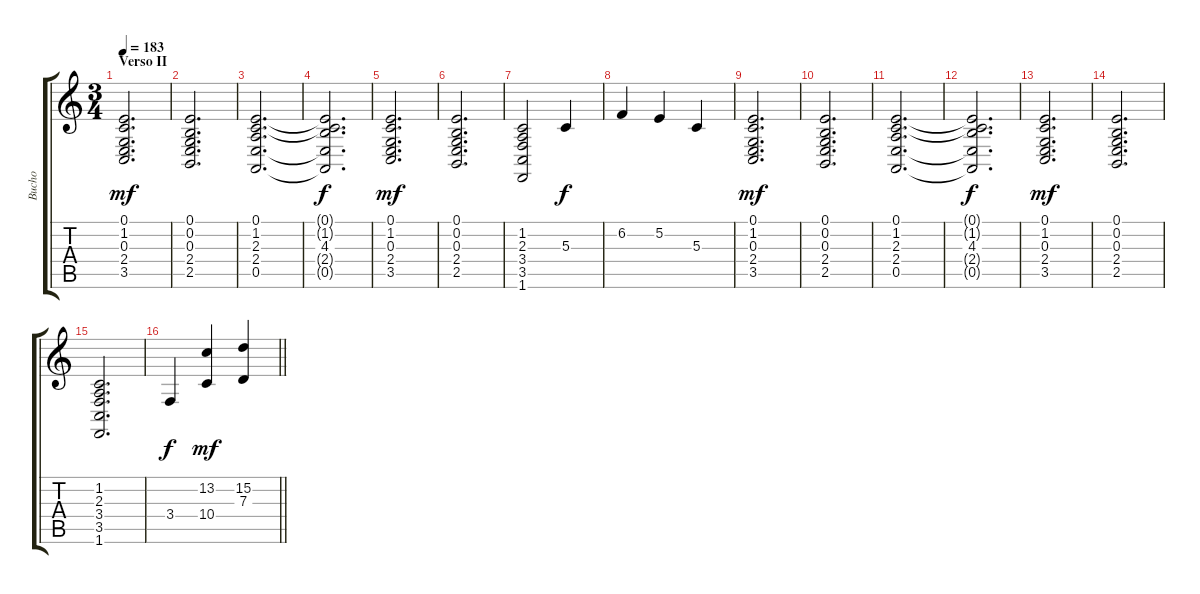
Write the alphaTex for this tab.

\track ("Bucho" "Bucho") {instrument acousticgrandpiano}
\staff {score tabs}
\tuning (E4 B3 G3 D3 A2 E2) {hide}
\ts (3 4)
\section ("" "Verso II")
\tempo 183
\clef g2
\ks c
(0.1 1.2 0.3 2.4 3.5).2{d dy mf} |
(0.1 0.2 0.3 2.4 2.5).2{d} |
(0.1 1.2 2.3 2.4 0.5).2{d} |
(0.1{t} 1.2{t} 4.3 2.4{t} 0.5{t}).2{d dy f} |
(0.1 1.2 0.3 2.4 3.5).2{d dy mf} |
(0.1 0.2 0.3 2.4 2.5).2{d} |
(1.2 2.3 3.4 3.5 1.6).2 5.3.4{dy f} |
6.2.4 5.2.4 5.3.4 |
(0.1 1.2 0.3 2.4 3.5).2{d dy mf} |
(0.1 0.2 0.3 2.4 2.5).2{d} |
(0.1 1.2 2.3 2.4 0.5).2{d} |
(0.1{t} 1.2{t} 4.3 2.4{t} 0.5{t}).2{d dy f} |
(0.1 1.2 0.3 2.4 3.5).2{d dy mf} |
(0.1 0.2 0.3 2.4 2.5).2{d} |
(1.2 2.3 3.4 3.5 1.6).2{d} |
\barLineRight lightlight
3.4.4{dy f} (13.2 10.4).4{dy mf} (15.2 7.3).4
